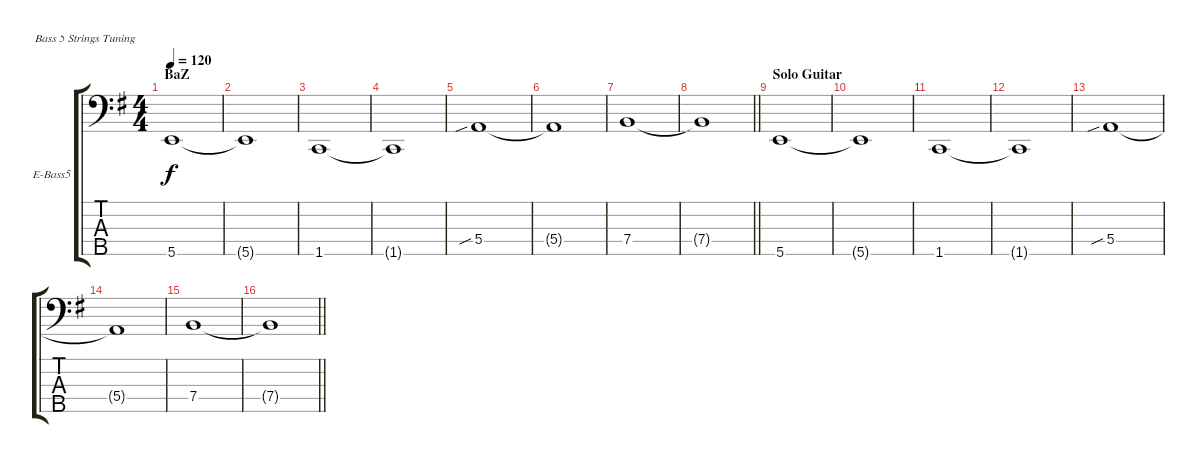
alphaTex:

\bracketExtendMode groupsimilarinstruments
\firstSystemTrackNameOrientation horizontal
\otherSystemsTrackNameOrientation horizontal
\track ("bass (Andrey Stefnuk)" "E-Bass5") {instrument electricbassfinger}
\staff {score tabs}
\tuning (G2 D2 A1 E1 B0)
\ts (4 4)
\section ("" "BaZ")
\tempo 120
\clef f4
\ks eminor
5.5.1{dy f} |
5.5{t}.1 |
1.5.1 |
1.5{t}.1 |
5.4{sib}.1 |
5.4{t}.1 |
7.4.1 |
\barLineRight lightlight
7.4{t}.1 |
\section ("" "Solo Guitar")
5.5.1 |
5.5{t}.1 |
1.5.1 |
1.5{t}.1 |
5.4{sib}.1 |
5.4{t}.1 |
7.4.1 |
\barLineRight lightlight
7.4{t}.1
